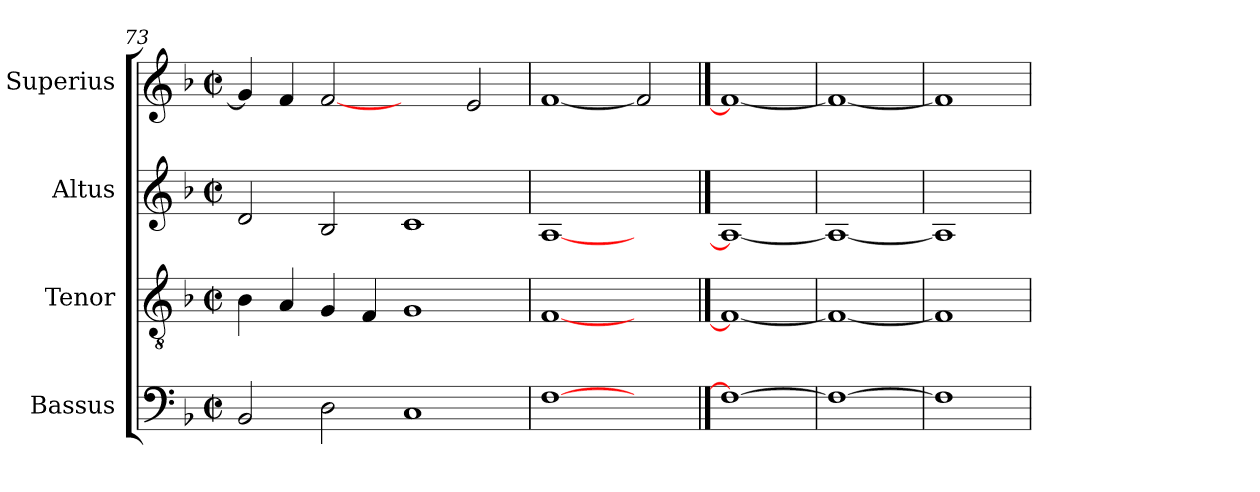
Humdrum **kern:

**kern	**kern	**kern	**kern
*part4	*part3	*part2	*part1
*staff4	*staff3	*staff2	*staff1
*I"Bassus	*I"Tenor	*I"Altus	*I"Superius
*I'B.	*I'T.	*I'A.	*I'S.
*clefF4	*clefGv2	*clefG2	*clefG2
*	*ITrd7c12	*	*
*k[b-]	*k[b-]	*k[b-]	*k[b-]
*F:	*F:	*F:	*F:
*M2/2	*M2/2	*M2/2	*M2/2
*met(c|)	*met(c|)	*met(c|)	*met(c|)
=73	=73	=73	=73
2BB-i/	4BB-i\	2di/	4gi/]
.	4AAi/	.	4fi/
2Di\	4GGi/	2B-i/	[2fi
.	4FFi/	.	.
1Ci	1GGi	1ci	2ryy
.	.	.	2ei/
=74	=74	=74	=74
[1Fi	[1FFi	[1Ai	[1fi
2ryy	2ryy	2ryy	2fi]
==75	==75	==75	==75
1Fi_	1FFi_	1Ai_	1fi_
=76	=76	=76	=76
1Fi_	1FFi_	1Ai_	1fi_
=77	=77	=77	=77
1Fi]	1FFi]	1Ai]	1fi]
=	=	=	=
*-	*-	*-	*-
